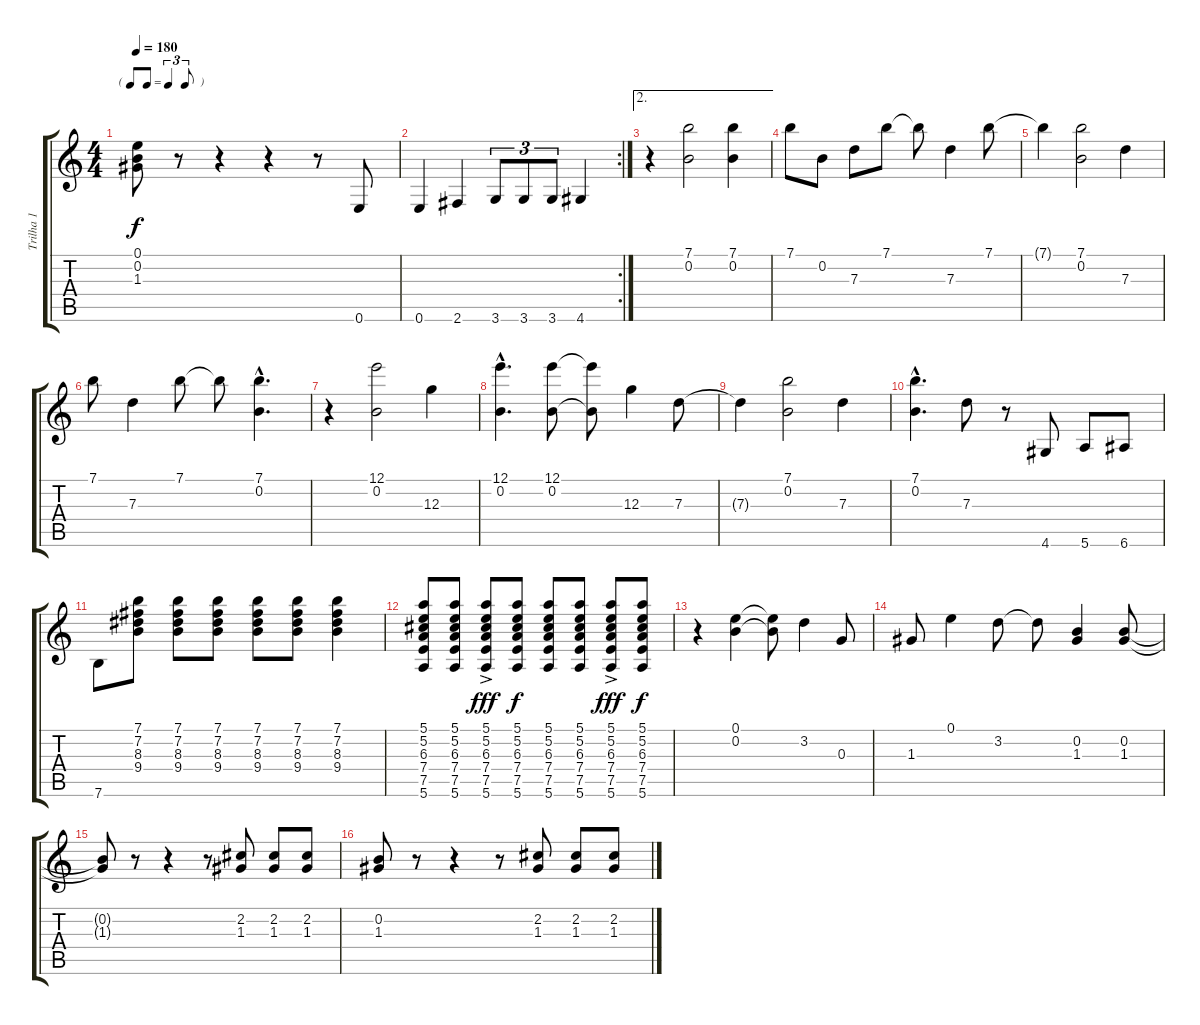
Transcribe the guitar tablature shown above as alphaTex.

\track ("Trilha 1" "Trilha 1") {instrument electricguitarjazz}
\staff {score tabs}
\tuning (E4 B3 G3 D3 A2 E2) {hide}
\ts (4 4)
\tf triplet8th
\tempo 180
\clef g2
\ks c
(0.1 0.2 1.3).8{dy f} r.8 r.4 r.4 r.8 0.6.8 |
\rc 2
0.6.4 2.6.4 3.6.8{tu (3 2)} 3.6.8{tu (3 2)} 3.6.8{tu (3 2)} 4.6.4 |
\ae 2
r.4 (7.1 0.2).2 (7.1 0.2).4 |
7.1.8 0.2.8 7.3.8 7.1.8 7.1{t}.8 7.3.4 7.1.8 |
7.1{t}.4 (7.1 0.2).2 7.3.4 |
7.1.8 7.3.4 7.1.8 7.1{t}.8 (7.1{hac} 0.2{hac}).4{d} |
r.4 (12.1 0.2).2 12.3.4 |
(12.1{hac} 0.2{hac}).4{d} (12.1 0.2).8 (12.1{t} 0.2{t}).8 12.3.4 7.3.8 |
7.3{t}.4 (7.1 0.2).2 7.3.4 |
(7.1{hac} 0.2{hac}).4{d} 7.3.8 r.8 4.6.8 5.6.8 6.6.8 |
7.6.8 (7.1 7.2 8.3 9.4).8 (7.1 7.2 8.3 9.4).8 (7.1 7.2 8.3 9.4).8 (7.1 7.2 8.3 9.4).8 (7.1 7.2 8.3 9.4).8 (7.1 7.2 8.3 9.4).4 |
(5.1 5.2 6.3 7.4 7.5 5.6).8 (5.1 5.2 6.3 7.4 7.5 5.6).8 (5.1{ac} 5.2{ac} 6.3{ac} 7.4{ac} 7.5{ac} 5.6{ac}).8{dy fff} (5.1 5.2 6.3 7.4 7.5 5.6).8{dy f} (5.1 5.2 6.3 7.4 7.5 5.6).8 (5.1 5.2 6.3 7.4 7.5 5.6).8 (5.1{ac} 5.2{ac} 6.3{ac} 7.4{ac} 7.5{ac} 5.6{ac}).8{dy fff} (5.1 5.2 6.3 7.4 7.5 5.6).8{dy f} |
r.4 (0.1 0.2).4 (0.1{t} 0.2{t}).8 3.2.4 0.3.8 |
1.3.8 0.1.4 3.2.8 3.2{t}.8 (0.2 1.3).4 (0.2 1.3).8 |
(0.2{t} 1.3{t}).8 r.8 r.4 r.8 (2.2 1.3).8 (2.2 1.3).8 (2.2 1.3).8 |
(0.2 1.3).8 r.8 r.4 r.8 (2.2 1.3).8 (2.2 1.3).8 (2.2 1.3).8
